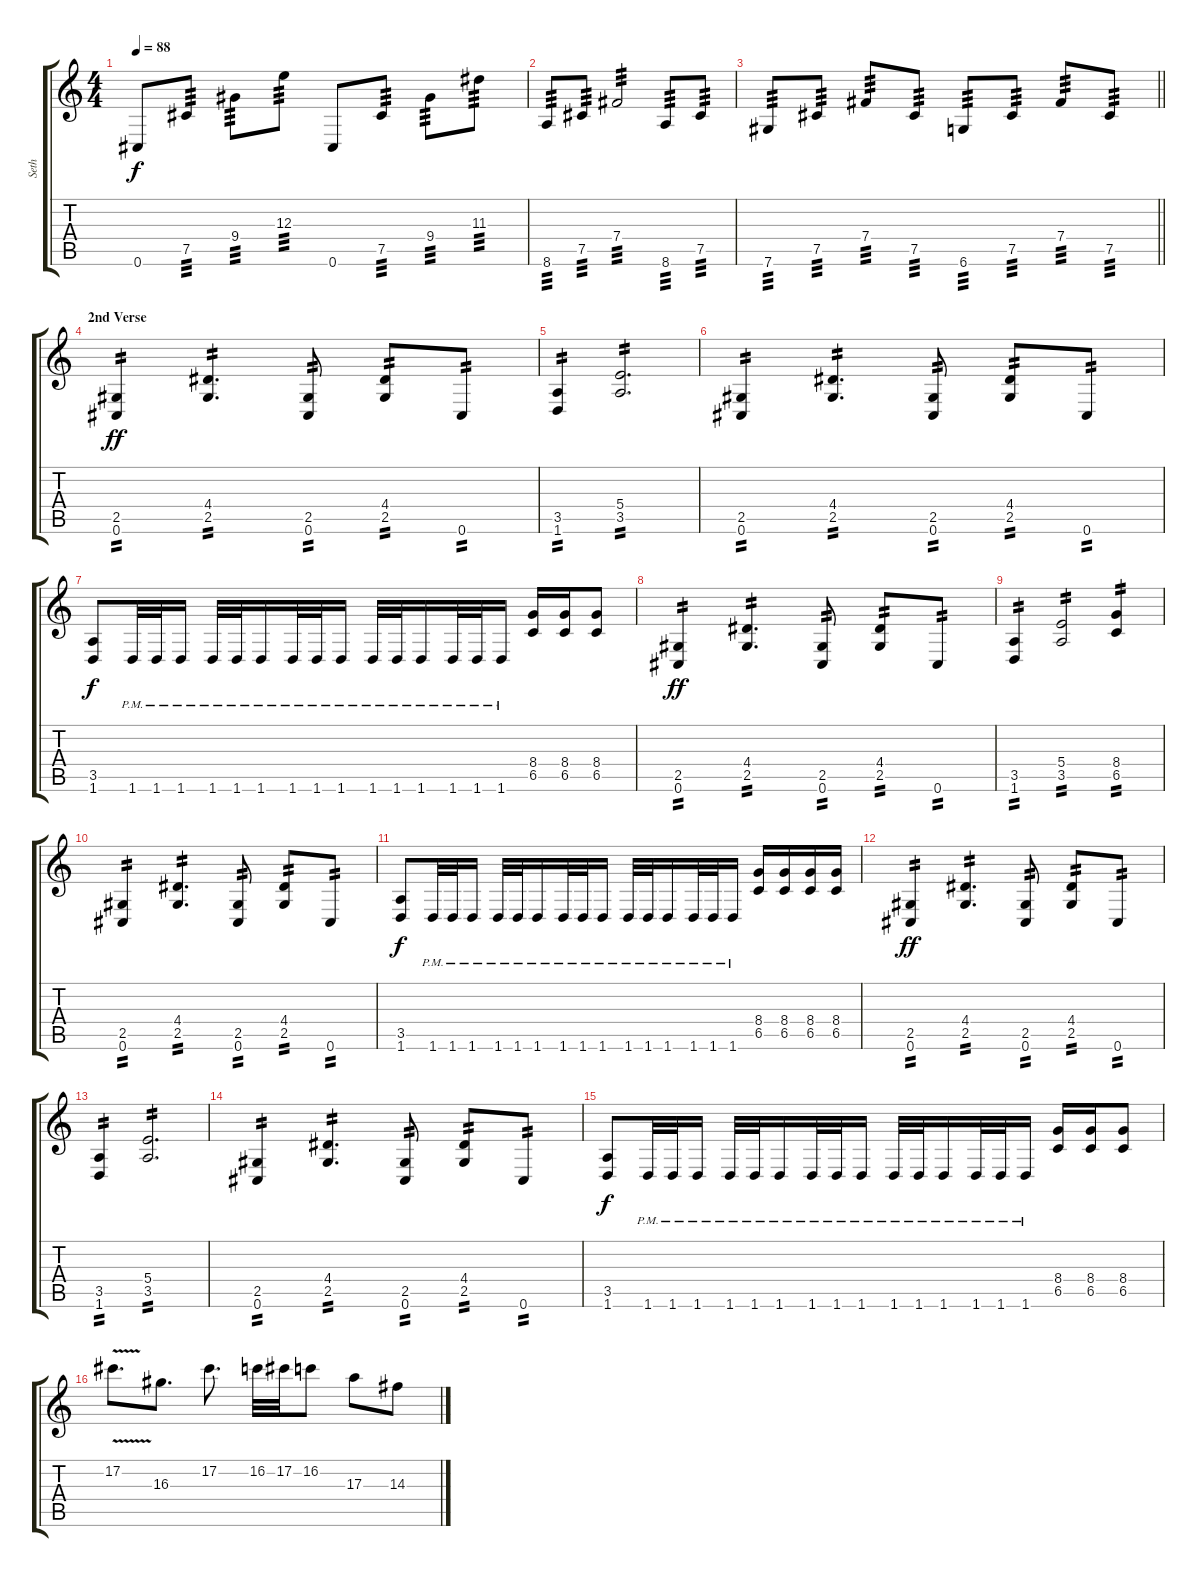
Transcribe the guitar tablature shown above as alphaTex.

\track ("Seth " "Seth ") {instrument overdrivenguitar}
\staff {score tabs}
\tuning (Db4 Ab3 E3 B2 Gb2 Db2) {hide}
\ts (4 4)
\tempo 88
\clef g2
\ks c
0.6.8{dy f} 7.5.8{tp 3} 9.4.8{tp 3} 12.3.8{tp 3} 0.6.8 7.5.8{tp 3} 9.4.8{tp 3} 11.3.8{tp 3} |
8.6.8{tp 3} 7.5.8{tp 3} 7.4.2{tp 3} 8.6.8{tp 3} 7.5.8{tp 3} |
\barLineRight lightlight
7.6.8{tp 3} 7.5.8{tp 3} 7.4.8{tp 3} 7.5.8{tp 3} 6.6.8{tp 3} 7.5.8{tp 3} 7.4.8{tp 3} 7.5.8{tp 3} |
\section ("" "2nd Verse")
(2.5 0.6).4{tp 2 dy ff} (4.4 2.5).4{d tp 2} (2.5 0.6).8{tp 2} (4.4 2.5).8{tp 2} 0.6.8{tp 2} |
(3.5 1.6).4{tp 2} (5.4 3.5).2{d tp 2} |
(2.5 0.6).4{tp 2} (4.4 2.5).4{d tp 2} (2.5 0.6).8{tp 2} (4.4 2.5).8{tp 2} 0.6.8{tp 2} |
(3.5 1.6).8{dy f} 1.6{pm}.32 1.6{pm}.32 1.6{pm}.16 1.6{pm}.32 1.6{pm}.32 1.6{pm}.16 1.6{pm}.32 1.6{pm}.32 1.6{pm}.16 1.6{pm}.32 1.6{pm}.32 1.6{pm}.16 1.6{pm}.32 1.6{pm}.32 1.6{pm}.16 (8.4 6.5).16 (8.4 6.5).16 (8.4 6.5).8 |
(2.5 0.6).4{tp 2 dy ff} (4.4 2.5).4{d tp 2} (2.5 0.6).8{tp 2} (4.4 2.5).8{tp 2} 0.6.8{tp 2} |
(3.5 1.6).4{tp 2} (5.4 3.5).2{tp 2} (8.4 6.5).4{tp 2} |
(2.5 0.6).4{tp 2} (4.4 2.5).4{d tp 2} (2.5 0.6).8{tp 2} (4.4 2.5).8{tp 2} 0.6.8{tp 2} |
(3.5 1.6).8{dy f} 1.6{pm}.32 1.6{pm}.32 1.6{pm}.16 1.6{pm}.32 1.6{pm}.32 1.6{pm}.16 1.6{pm}.32 1.6{pm}.32 1.6{pm}.16 1.6{pm}.32 1.6{pm}.32 1.6{pm}.16 1.6{pm}.32 1.6{pm}.32 1.6{pm}.16 (8.4 6.5).16 (8.4 6.5).16 (8.4 6.5).16 (8.4 6.5).16 |
(2.5 0.6).4{tp 2 dy ff} (4.4 2.5).4{d tp 2} (2.5 0.6).8{tp 2} (4.4 2.5).8{tp 2} 0.6.8{tp 2} |
(3.5 1.6).4{tp 2} (5.4 3.5).2{d tp 2} |
(2.5 0.6).4{tp 2} (4.4 2.5).4{d tp 2} (2.5 0.6).8{tp 2} (4.4 2.5).8{tp 2} 0.6.8{tp 2} |
(3.5 1.6).8{dy f} 1.6{pm}.32 1.6{pm}.32 1.6{pm}.16 1.6{pm}.32 1.6{pm}.32 1.6{pm}.16 1.6{pm}.32 1.6{pm}.32 1.6{pm}.16 1.6{pm}.32 1.6{pm}.32 1.6{pm}.16 1.6{pm}.32 1.6{pm}.32 1.6{pm}.16 (8.4 6.5).16 (8.4 6.5).16 (8.4 6.5).8 |
17.2{v}.8{d} 16.3.8{d} 17.2.8{d} 16.2.32 17.2.32 16.2.8 17.3.8 14.3.8
